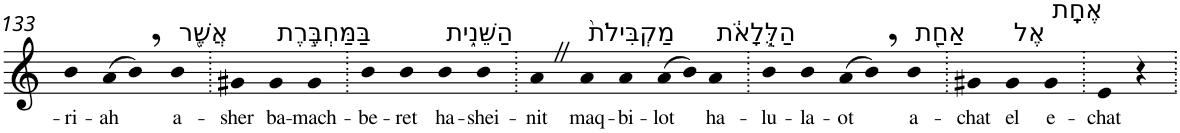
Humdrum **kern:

**kern	**text
*part1	*part1
*staff1	*staff1
*I"Piano	*
*I'Pno	*
!!LO:PB:g=z
*clefG2	*
*k[]	*
=133	=133
!	!LO:LY:b
4b	-ri-
!	!LO:LY:b
(>8a	-ah
8b,)	.
!LO:TX:a:t=אֲשֶׁ֖ר	!
!	!LO:LY:b
4b	a-
=134.	=134.
!	!LO:LY:b
4g#X	-sher
!LO:TX:a:t=בַּמַּחְבֶּ֣רֶת	!
!	!LO:LY:b
4g#	ba-
!	!LO:LY:b
4g#	-mach-
=135.	=135.
!	!LO:LY:b
4b	-be-
!	!LO:LY:b
4b	-ret
!LO:TX:a:t=הַשֵּׁנִ֑ית	!
!	!LO:LY:b
4b	ha-
!	!LO:LY:b
4b	-shei-
=136.	=136.
!	!LO:LY:b
4aZ	-nit
!LO:TX:a:t=מַקְבִּילֹת֙	!
!	!LO:LY:b
4a	maq-
!	!LO:LY:b
4a	-bi-
!	!LO:LY:b
(>8a	-lot
8b)	.
!LO:TX:a:t=הַלֻּ֣לָאֹ֔ת	!
!	!LO:LY:b
4a	ha-
=137.	=137.
!	!LO:LY:b
4b	-lu-
!	!LO:LY:b
4b	-la-
!	!LO:LY:b
(>8a	-ot
8b,)	.
!LO:TX:a:t=אַחַ֖ת	!
!	!LO:LY:b
4b	a-
=138.	=138.
!	!LO:LY:b
4g#X	-chat
!LO:TX:a:t=אֶל	!
!	!LO:LY:b
4g#	el
!LO:TX:a:t=אֶחָֽת	!
!	!LO:LY:b
4g#	e-
=139.	=139.
!	!LO:LY:b
4e	-chat
4r	.
=.	=.
*-	*-
